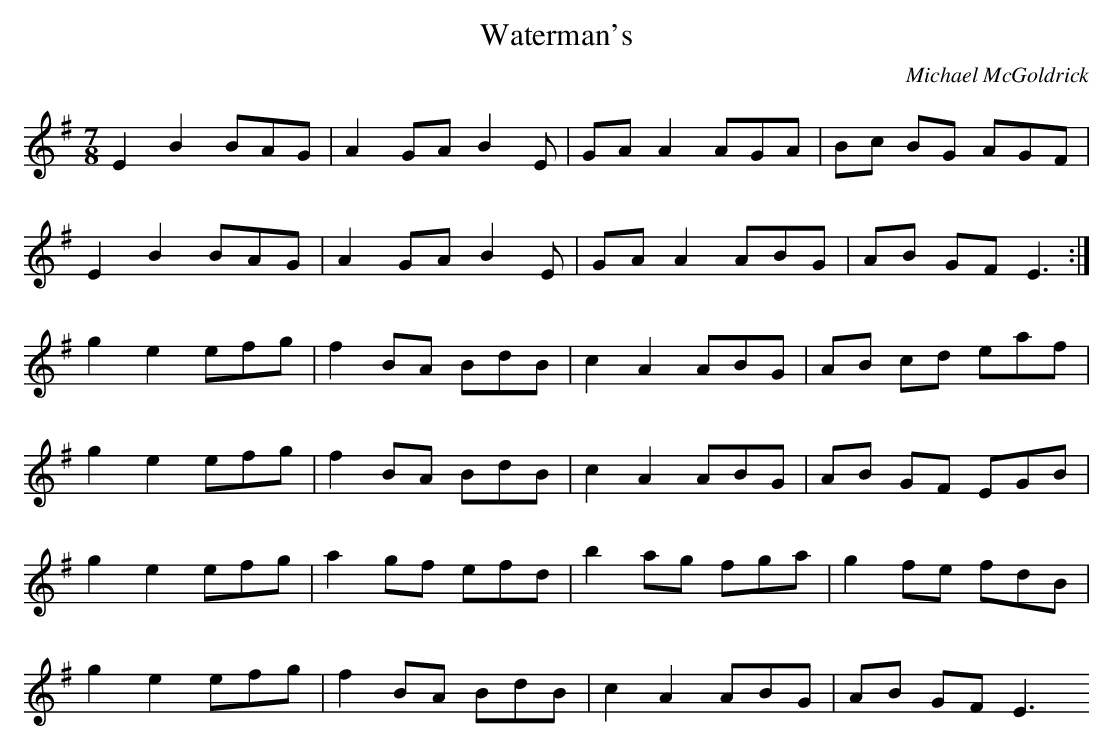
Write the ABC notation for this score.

X:1
T: Waterman's
C:Michael McGoldrick
L:1/8
M:7/8
K:E minor
E2B2 BAG|A2GA B2E|GAA2 AGA|Bc BG AGF|
E2B2 BAG|A2GA B2E|GAA2 ABG|AB GF E3:|
g2e2 efg|f2 BA BdB|c2A2 ABG|AB cd eaf|
g2e2 efg|f2 BA BdB|c2A2 ABG|AB GF EGB|
g2e2 efg|a2 gf efd|b2 ag fga|g2 fe fdB|
g2e2 efg|f2 BA BdB|c2A2 ABG|AB GF E3
